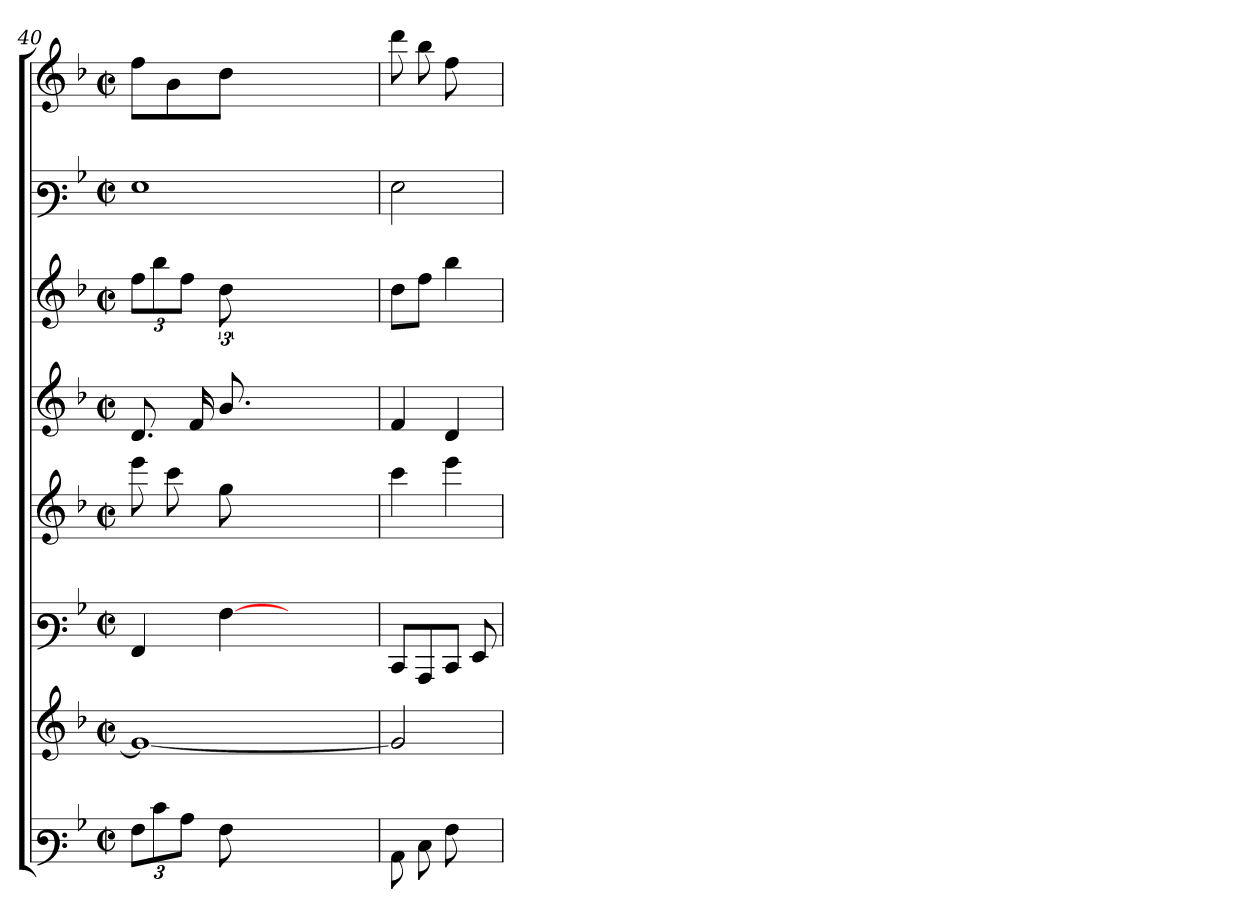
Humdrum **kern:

**kern	**kern	**kern	**kern	**kern	**kern	**kern	**kern
*part8	*part7	*part6	*part5	*part4	*part3	*part2	*part1
*staff8	*staff7	*staff6	*staff5	*staff4	*staff3	*staff2	*staff1
*I'V	*I'V	*I'V	*I'V	*I'V	*I'V	*I'V	*I'V
*clefF3	*clefG3	*clefF3	*clefG3	*clefG3	*clefG3	*clefF3	*clefG3
*k[b-]	*k[b-]	*k[b-]	*k[b-]	*k[b-]	*k[b-]	*k[b-]	*k[b-]
*M2/2	*M2/2	*M2/2	*M2/2	*M2/2	*M2/2	*M2/2	*M2/2
*met(c|)	*met(c|)	*met(c|)	*met(c|)	*met(c|)	*met(c|)	*met(c|)	*met(c|)
=40	=40	=40	=40	=40	=40	=40	=40
12A\L	1e_	4AA/	8ccc\L	8.B-/L	12dd\L	1G	8dd\L
12e\	.	.	.	.	12gg\	.	.
.	.	.	8aa\	.	.	.	8g\
12c\J	.	.	.	.	12dd\J	.	.
.	.	.	.	16d/k	.	.	.
8A\L	.	[>4A\	8ee\	8.g/	12b-\L	.	8b-\J
.	.	.	.	.	3%2ryy	.	.
2ryy	.	.	2ryy	.	.	.	2ryy
.	.	.	.	2ryy	.	.	.
.	.	2ryy	.	.	.	.	.
8ryy	.	.	8ryy	.	.	.	8ryy
.	.	.	.	16ryy	.	.	.
=41	=41	=41	=41	=41	=41	=41	=41
8C\L	2e/]	8EE/L	4aa\	4d/	8b-\L	2G\	8bb-\L
8E\	.	8CC/	.	.	8dd\J	.	8gg\
8A\	.	8EE/J	4ccc\	4B-/	4gg\	.	8dd\
8ryy	.	8GG/L	.	.	.	.	8ryy
=	=	=	=	=	=	=	=
*-	*-	*-	*-	*-	*-	*-	*-
